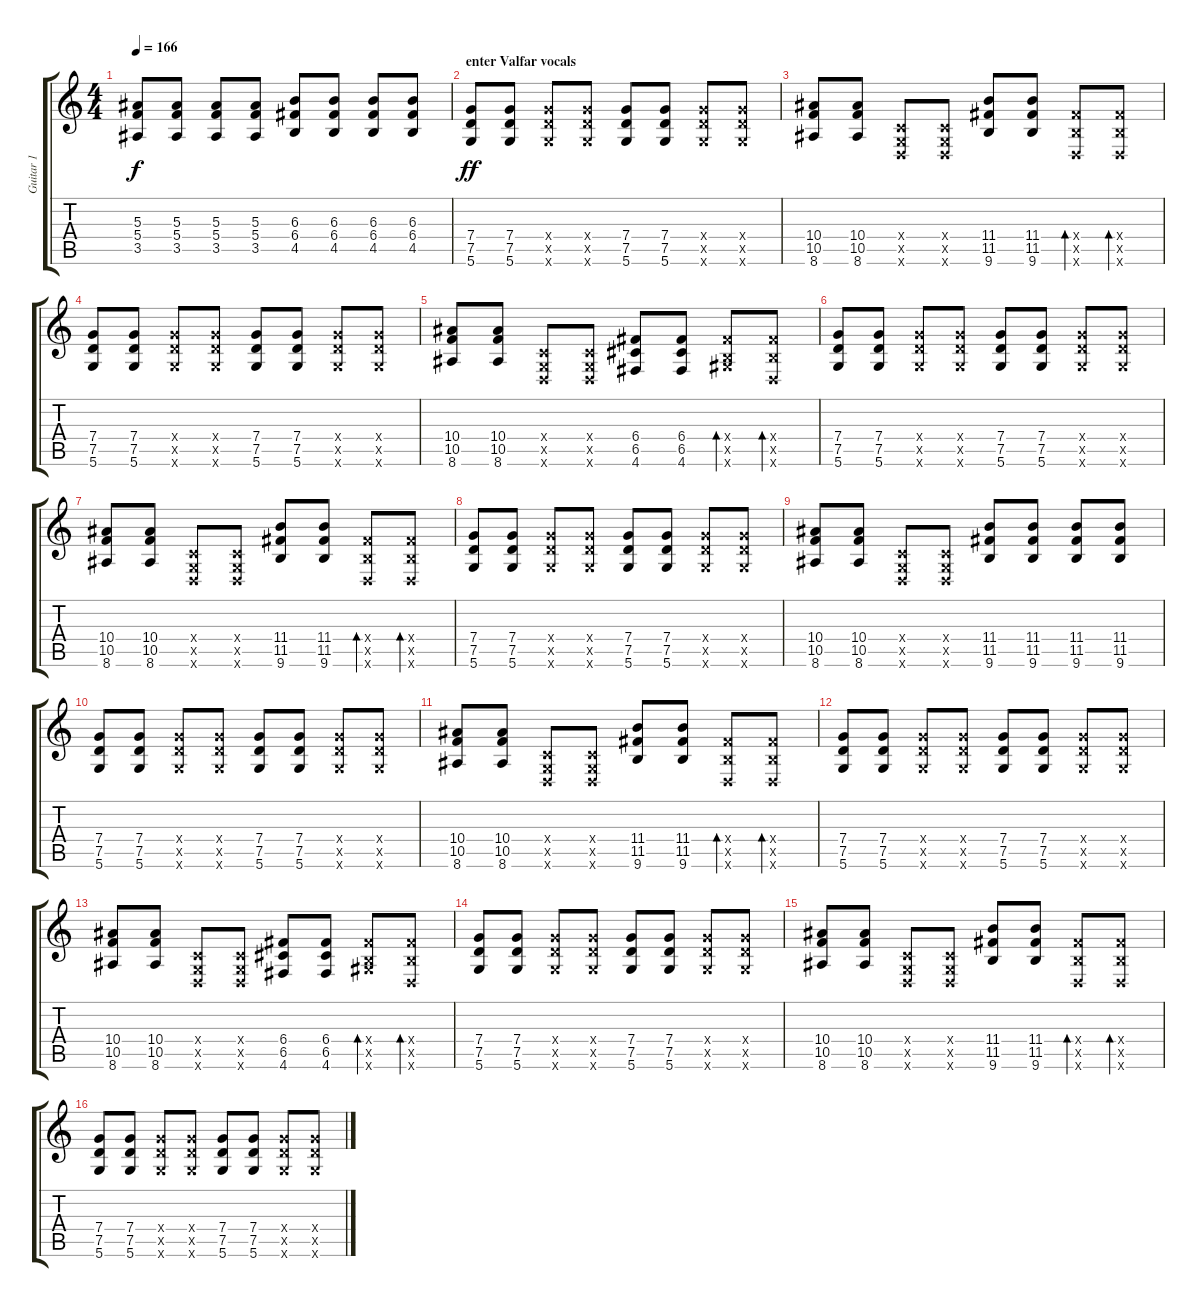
\track ("Guitar 1" "Guitar 1") {instrument overdrivenguitar}
\staff {score tabs}
\tuning (D4 A3 F3 C3 G2 D2) {hide}
\ts (4 4)
\tempo 166
\clef g2
\ks c
(5.3 5.4 3.5).8{dy f} (5.3 5.4 3.5).8 (5.3 5.4 3.5).8 (5.3 5.4 3.5).8 (6.3 6.4 4.5).8 (6.3 6.4 4.5).8 (6.3 6.4 4.5).8 (6.3 6.4 4.5).8 |
\section ("" "enter Valfar vocals")
(7.4 7.5 5.6).8{dy ff} (7.4 7.5 5.6).8 (7.4{x} 7.5{x} 5.6{x}).8 (7.4{x} 7.5{x} 5.6{x}).8 (7.4 7.5 5.6).8 (7.4 7.5 5.6).8 (7.4{x} 7.5{x} 5.6{x}).8 (7.4{x} 7.5{x} 5.6{x}).8 |
(10.4 10.5 8.6).8 (10.4 10.5 8.6).8 (0.4{x} 0.5{x} 0.6{x}).8 (0.4{x} 0.5{x} 0.6{x}).8 (11.4 11.5 9.6).8 (11.4 11.5 9.6).8 (6.4{x} 4.5{x} 0.6{x}).8{bd 60} (6.4{x} 4.5{x} 0.6{x}).8{bd 60} |
(7.4 7.5 5.6).8 (7.4 7.5 5.6).8 (7.4{x} 7.5{x} 5.6{x}).8 (7.4{x} 7.5{x} 5.6{x}).8 (7.4 7.5 5.6).8 (7.4 7.5 5.6).8 (7.4{x} 7.5{x} 5.6{x}).8 (7.4{x} 7.5{x} 5.6{x}).8 |
(10.4 10.5 8.6).8 (10.4 10.5 8.6).8 (0.4{x} 0.5{x} 0.6{x}).8 (0.4{x} 0.5{x} 0.6{x}).8 (6.4 6.5 4.6).8 (6.4 6.5 4.6).8 (6.4{x} 4.5{x} 6.6{x}).8{bd 60} (6.4{x} 4.5{x} 0.6{x}).8{bd 60} |
(7.4 7.5 5.6).8 (7.4 7.5 5.6).8 (7.4{x} 7.5{x} 5.6{x}).8 (7.4{x} 7.5{x} 5.6{x}).8 (7.4 7.5 5.6).8 (7.4 7.5 5.6).8 (7.4{x} 7.5{x} 5.6{x}).8 (7.4{x} 7.5{x} 5.6{x}).8 |
(10.4 10.5 8.6).8 (10.4 10.5 8.6).8 (0.4{x} 0.5{x} 0.6{x}).8 (0.4{x} 0.5{x} 0.6{x}).8 (11.4 11.5 9.6).8 (11.4 11.5 9.6).8 (6.4{x} 4.5{x} 0.6{x}).8{bd 60} (6.4{x} 4.5{x} 0.6{x}).8{bd 60} |
(7.4 7.5 5.6).8 (7.4 7.5 5.6).8 (7.4{x} 7.5{x} 5.6{x}).8 (7.4{x} 7.5{x} 5.6{x}).8 (7.4 7.5 5.6).8 (7.4 7.5 5.6).8 (7.4{x} 7.5{x} 5.6{x}).8 (7.4{x} 7.5{x} 5.6{x}).8 |
(10.4 10.5 8.6).8 (10.4 10.5 8.6).8 (0.4{x} 0.5{x} 0.6{x}).8 (0.4{x} 0.5{x} 0.6{x}).8 (11.4 11.5 9.6).8 (11.4 11.5 9.6).8 (11.4 11.5 9.6).8 (11.4 11.5 9.6).8 |
(7.4 7.5 5.6).8 (7.4 7.5 5.6).8 (7.4{x} 7.5{x} 5.6{x}).8 (7.4{x} 7.5{x} 5.6{x}).8 (7.4 7.5 5.6).8 (7.4 7.5 5.6).8 (7.4{x} 7.5{x} 5.6{x}).8 (7.4{x} 7.5{x} 5.6{x}).8 |
(10.4 10.5 8.6).8 (10.4 10.5 8.6).8 (0.4{x} 0.5{x} 0.6{x}).8 (0.4{x} 0.5{x} 0.6{x}).8 (11.4 11.5 9.6).8 (11.4 11.5 9.6).8 (6.4{x} 4.5{x} 0.6{x}).8{bd 60} (6.4{x} 4.5{x} 0.6{x}).8{bd 60} |
(7.4 7.5 5.6).8 (7.4 7.5 5.6).8 (7.4{x} 7.5{x} 5.6{x}).8 (7.4{x} 7.5{x} 5.6{x}).8 (7.4 7.5 5.6).8 (7.4 7.5 5.6).8 (7.4{x} 7.5{x} 5.6{x}).8 (7.4{x} 7.5{x} 5.6{x}).8 |
(10.4 10.5 8.6).8 (10.4 10.5 8.6).8 (0.4{x} 0.5{x} 0.6{x}).8 (0.4{x} 0.5{x} 0.6{x}).8 (6.4 6.5 4.6).8 (6.4 6.5 4.6).8 (6.4{x} 4.5{x} 6.6{x}).8{bd 60} (6.4{x} 4.5{x} 0.6{x}).8{bd 60} |
(7.4 7.5 5.6).8 (7.4 7.5 5.6).8 (7.4{x} 7.5{x} 5.6{x}).8 (7.4{x} 7.5{x} 5.6{x}).8 (7.4 7.5 5.6).8 (7.4 7.5 5.6).8 (7.4{x} 7.5{x} 5.6{x}).8 (7.4{x} 7.5{x} 5.6{x}).8 |
(10.4 10.5 8.6).8 (10.4 10.5 8.6).8 (0.4{x} 0.5{x} 0.6{x}).8 (0.4{x} 0.5{x} 0.6{x}).8 (11.4 11.5 9.6).8 (11.4 11.5 9.6).8 (6.4{x} 4.5{x} 0.6{x}).8{bd 60} (6.4{x} 4.5{x} 0.6{x}).8{bd 60} |
(7.4 7.5 5.6).8 (7.4 7.5 5.6).8 (7.4{x} 7.5{x} 5.6{x}).8 (7.4{x} 7.5{x} 5.6{x}).8 (7.4 7.5 5.6).8 (7.4 7.5 5.6).8 (7.4{x} 7.5{x} 5.6{x}).8 (7.4{x} 7.5{x} 5.6{x}).8
